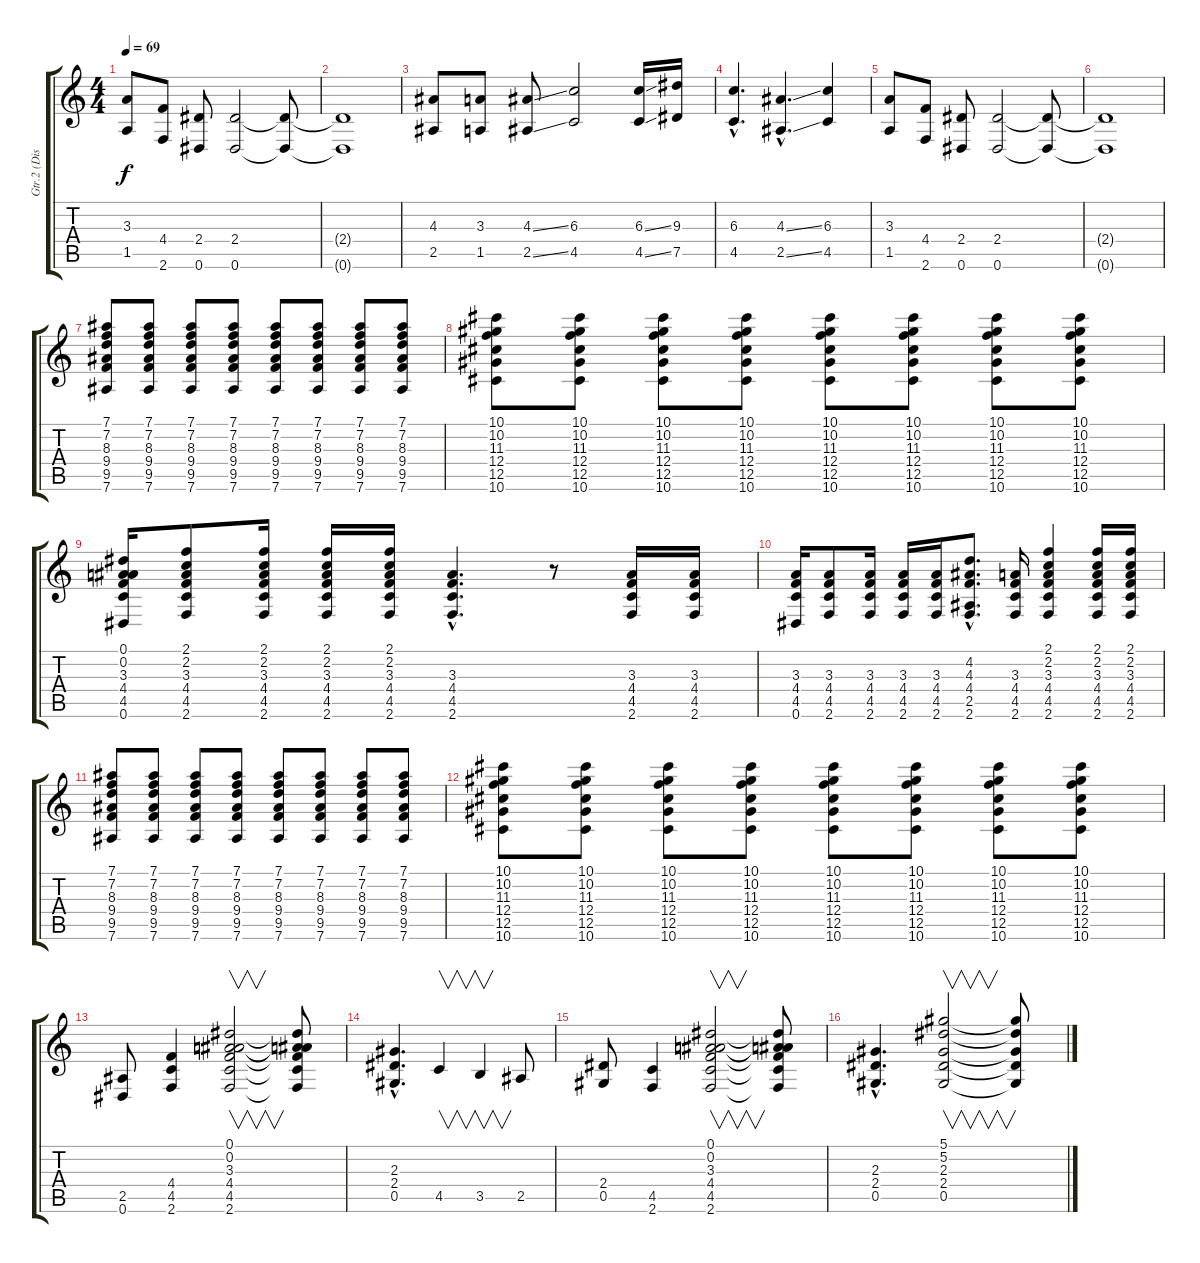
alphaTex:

\track ("Gtr.2 (Dist.)" "Gtr.2 (Dis") {instrument distortionguitar}
\staff {score tabs}
\tuning (Eb4 Bb3 Gb3 Db3 Ab2 Eb2) {hide}
\ts (4 4)
\tempo 69
\clef g2
\ks c
(3.3 1.5).8{dy f} (4.4 2.6).8 (2.4 0.6).8 (2.4 0.6).2 (2.4{t} 0.6{t}).8 |
(2.4{t} 0.6{t}).1 |
(4.3 2.5).8 (3.3 1.5).8 (4.3{ss} 2.5{ss}).8 (6.3 4.5).2 (6.3{ss} 4.5{ss}).16 (9.3 7.5).16 |
(6.3{hac} 4.5{hac}).4{d} (4.3{ss hac} 2.5{ss hac}).4{d} (6.3 4.5).4 |
(3.3 1.5).8 (4.4 2.6).8 (2.4 0.6).8 (2.4 0.6).2 (2.4{t} 0.6{t}).8 |
(2.4{t} 0.6{t}).1 |
(7.1 7.2 8.3 9.4 9.5 7.6).8 (7.1 7.2 8.3 9.4 9.5 7.6).8 (7.1 7.2 8.3 9.4 9.5 7.6).8 (7.1 7.2 8.3 9.4 9.5 7.6).8 (7.1 7.2 8.3 9.4 9.5 7.6).8 (7.1 7.2 8.3 9.4 9.5 7.6).8 (7.1 7.2 8.3 9.4 9.5 7.6).8 (7.1 7.2 8.3 9.4 9.5 7.6).8 |
(10.1 10.2 11.3 12.4 12.5 10.6).8 (10.1 10.2 11.3 12.4 12.5 10.6).8 (10.1 10.2 11.3 12.4 12.5 10.6).8 (10.1 10.2 11.3 12.4 12.5 10.6).8 (10.1 10.2 11.3 12.4 12.5 10.6).8 (10.1 10.2 11.3 12.4 12.5 10.6).8 (10.1 10.2 11.3 12.4 12.5 10.6).8 (10.1 10.2 11.3 12.4 12.5 10.6).8 |
(0.1 0.2 3.3 4.4 4.5 0.6).16 (2.1 2.2 3.3 4.4 4.5 2.6).8 (2.1 2.2 3.3 4.4 4.5 2.6).16 (2.1 2.2 3.3 4.4 4.5 2.6).16 (2.1 2.2 3.3 4.4 4.5 2.6).16 (3.3{hac} 4.4{hac} 4.5{hac} 2.6{hac}).4{d} r.8 (3.3 4.4 4.5 2.6).16 (3.3 4.4 4.5 2.6).16 |
(3.3 4.4 4.5 0.6).16 (3.3 4.4 4.5 2.6).8 (3.3 4.4 4.5 2.6).16 (3.3 4.4 4.5 2.6).16 (3.3 4.4 4.5 2.6).16 (4.2{hac} 4.3{hac} 4.4{hac} 2.5{hac} 2.6{hac}).8{d} (3.3 4.4 4.5 2.6).16 (2.1 2.2 3.3 4.4 4.5 2.6).4 (2.1 2.2 3.3 4.4 4.5 2.6).16 (2.1 2.2 3.3 4.4 4.5 2.6).16 |
(7.1 7.2 8.3 9.4 9.5 7.6).8 (7.1 7.2 8.3 9.4 9.5 7.6).8 (7.1 7.2 8.3 9.4 9.5 7.6).8 (7.1 7.2 8.3 9.4 9.5 7.6).8 (7.1 7.2 8.3 9.4 9.5 7.6).8 (7.1 7.2 8.3 9.4 9.5 7.6).8 (7.1 7.2 8.3 9.4 9.5 7.6).8 (7.1 7.2 8.3 9.4 9.5 7.6).8 |
(10.1 10.2 11.3 12.4 12.5 10.6).8 (10.1 10.2 11.3 12.4 12.5 10.6).8 (10.1 10.2 11.3 12.4 12.5 10.6).8 (10.1 10.2 11.3 12.4 12.5 10.6).8 (10.1 10.2 11.3 12.4 12.5 10.6).8 (10.1 10.2 11.3 12.4 12.5 10.6).8 (10.1 10.2 11.3 12.4 12.5 10.6).8 (10.1 10.2 11.3 12.4 12.5 10.6).8 |
(2.5 0.6).8 (4.4 4.5 2.6).4 (0.1 0.2 3.3 4.4 4.5 2.6).2{v} (0.1{t} 0.2{t} 3.3{t} 4.4{t} 4.5{t} 2.6{t}).8 |
(2.3{hac} 2.4{hac} 0.5{hac}).4{d} 4.5.4{v} 3.5.4{v} 2.5.8 |
(2.4 0.5).8 (4.5 2.6).4 (0.1 0.2 3.3 4.4 4.5 2.6).2{v} (0.1{t} 0.2{t} 3.3{t} 4.4{t} 4.5{t} 2.6{t}).8 |
(2.3{hac} 2.4{hac} 0.5{hac}).4{d} (5.1 5.2 2.3 2.4 0.5).2{v} (5.1{t} 5.2{t} 2.3{t} 2.4{t} 0.5{t}).8
